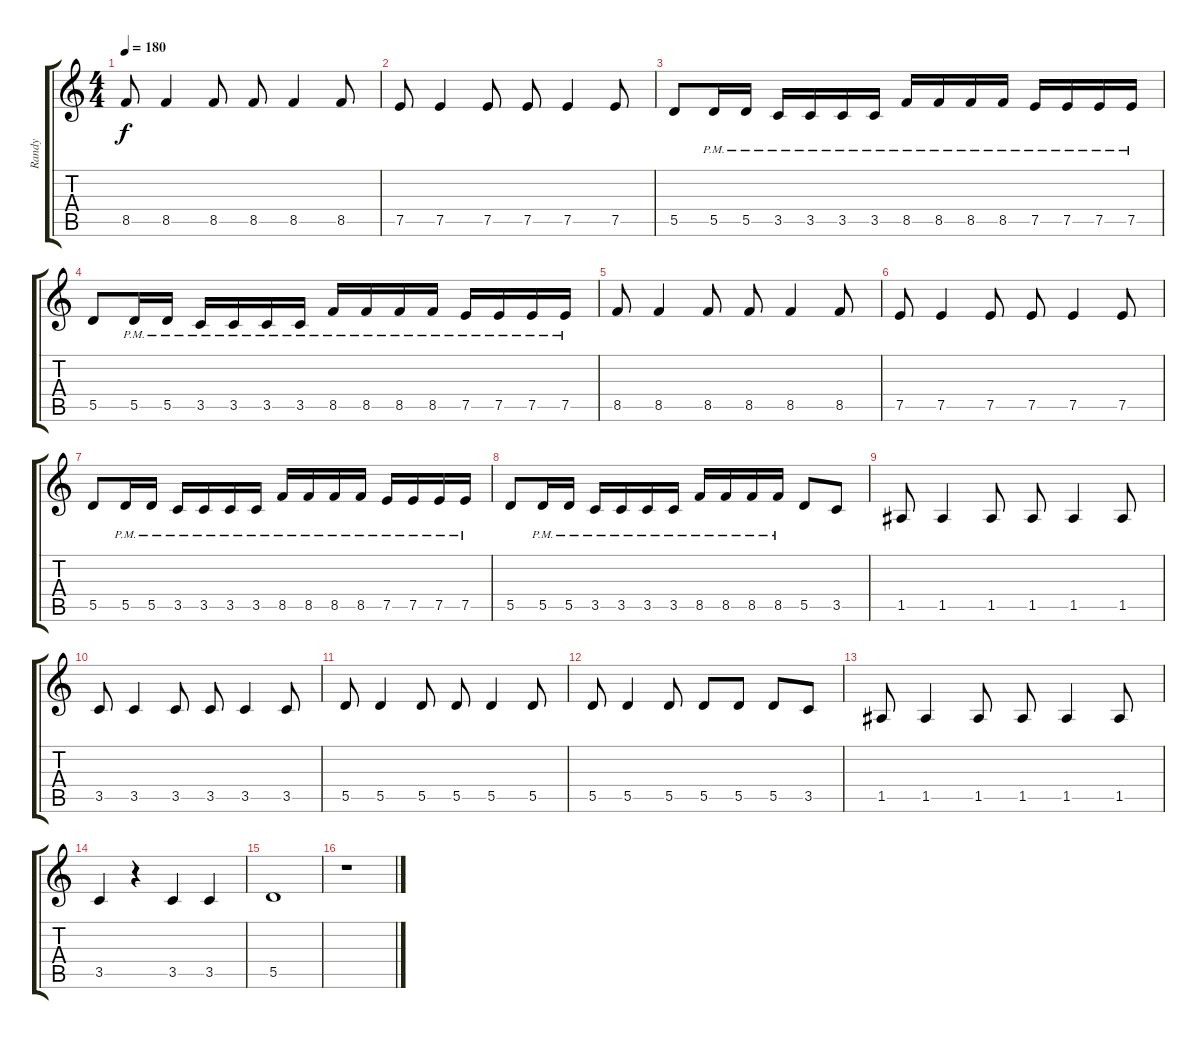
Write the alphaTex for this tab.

\track ("Randy" "Randy") {instrument electricbasspick}
\staff {score tabs}
\tuning (E4 B3 G3 D3 A2 E2) {hide}
\ts (4 4)
\tempo 180
\clef g2
\ks c
8.5.8{dy f} 8.5.4 8.5.8 8.5.8 8.5.4 8.5.8 |
7.5.8 7.5.4 7.5.8 7.5.8 7.5.4 7.5.8 |
5.5.8 5.5{pm}.16 5.5{pm}.16 3.5{pm}.16 3.5{pm}.16 3.5{pm}.16 3.5{pm}.16 8.5{pm}.16 8.5{pm}.16 8.5{pm}.16 8.5{pm}.16 7.5{pm}.16 7.5{pm}.16 7.5{pm}.16 7.5{pm}.16 |
5.5.8 5.5{pm}.16 5.5{pm}.16 3.5{pm}.16 3.5{pm}.16 3.5{pm}.16 3.5{pm}.16 8.5{pm}.16 8.5{pm}.16 8.5{pm}.16 8.5{pm}.16 7.5{pm}.16 7.5{pm}.16 7.5{pm}.16 7.5{pm}.16 |
8.5.8 8.5.4 8.5.8 8.5.8 8.5.4 8.5.8 |
7.5.8 7.5.4 7.5.8 7.5.8 7.5.4 7.5.8 |
5.5.8 5.5{pm}.16 5.5{pm}.16 3.5{pm}.16 3.5{pm}.16 3.5{pm}.16 3.5{pm}.16 8.5{pm}.16 8.5{pm}.16 8.5{pm}.16 8.5{pm}.16 7.5{pm}.16 7.5{pm}.16 7.5{pm}.16 7.5{pm}.16 |
5.5.8 5.5{pm}.16 5.5{pm}.16 3.5{pm}.16 3.5{pm}.16 3.5{pm}.16 3.5{pm}.16 8.5{pm}.16 8.5{pm}.16 8.5{pm}.16 8.5{pm}.16 5.5.8 3.5.8 |
1.5.8 1.5.4 1.5.8 1.5.8 1.5.4 1.5.8 |
3.5.8 3.5.4 3.5.8 3.5.8 3.5.4 3.5.8 |
5.5.8 5.5.4 5.5.8 5.5.8 5.5.4 5.5.8 |
5.5.8 5.5.4 5.5.8 5.5.8 5.5.8 5.5.8 3.5.8 |
1.5.8 1.5.4 1.5.8 1.5.8 1.5.4 1.5.8 |
3.5.4 r.4 3.5.4 3.5.4 |
5.5.1 |
r.1
